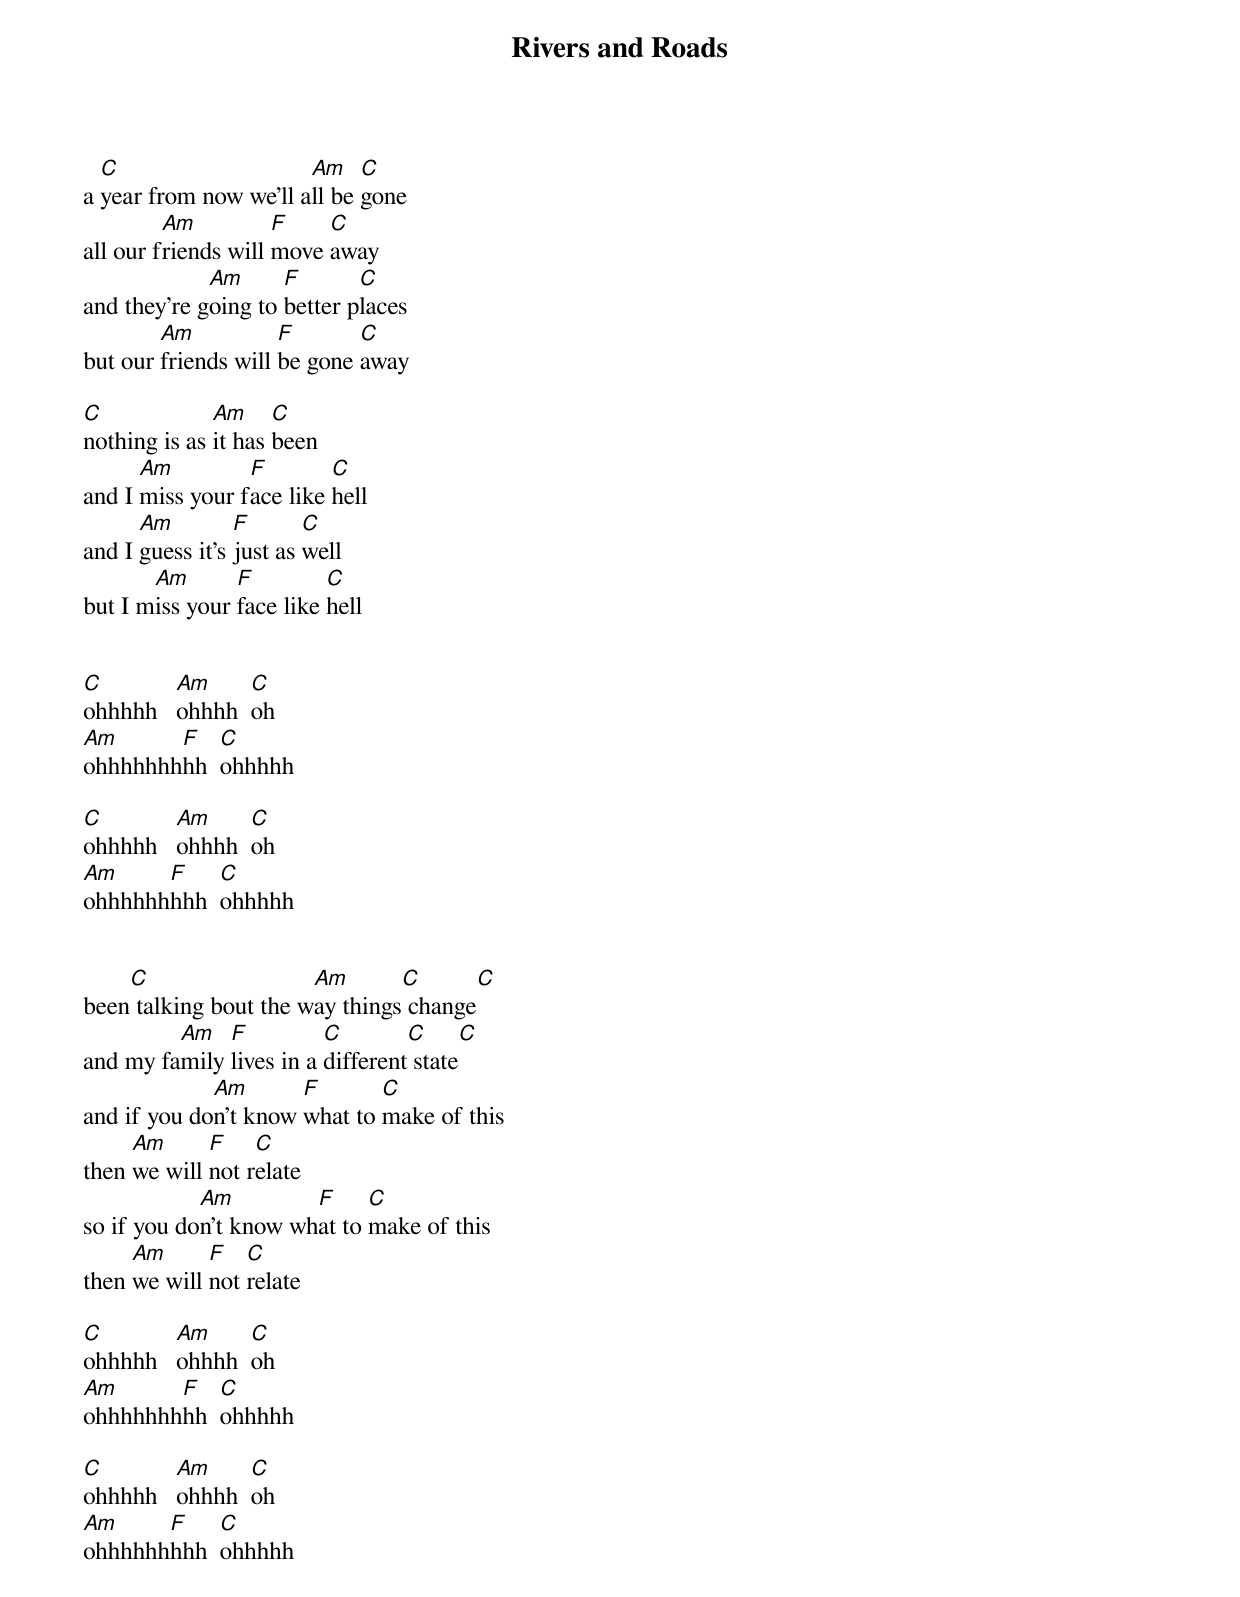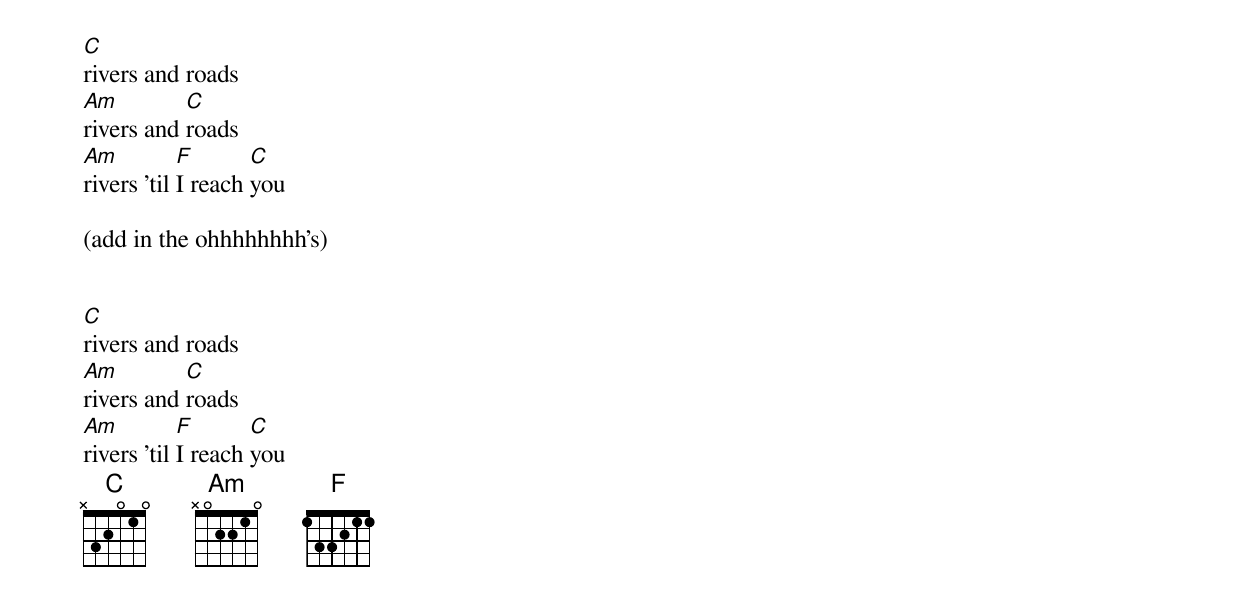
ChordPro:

{title: Rivers and Roads}
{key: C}
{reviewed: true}

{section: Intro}



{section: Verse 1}
a [C]year from now we'll a[Am]ll be [C]gone
all our f[Am]riends will [F]move [C]away
and they're g[Am]oing to [F]better p[C]laces
but our [Am]friends will [F]be gone [C]away

[C]nothing is as [Am]it has [C]been
and I [Am]miss your f[F]ace like [C]hell
and I [Am]guess it's [F]just as [C]well
but I m[Am]iss your [F]face like [C]hell


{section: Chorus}
[C]ohhhhh   [Am]ohhhh  [C]oh
[Am]ohhhhhhh[F]hh  [C]ohhhhh

[C]ohhhhh   [Am]ohhhh  [C]oh
[Am]ohhhhhh[F]hhh  [C]ohhhhh


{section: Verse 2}
been[C] talking bout the w[Am]ay things[C] change[C]
and my fa[Am]mily [F]lives in a [C]different[C] state[C]
and if you do[Am]n't know [F]what to [C]make of this
then [Am]we will [F]not r[C]elate
so if you do[Am]n't know wh[F]at to [C]make of this
then [Am]we will [F]not [C]relate

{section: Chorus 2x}
[C]ohhhhh   [Am]ohhhh  [C]oh
[Am]ohhhhhhh[F]hh  [C]ohhhhh

[C]ohhhhh   [Am]ohhhh  [C]oh
[Am]ohhhhhh[F]hhh  [C]ohhhhh

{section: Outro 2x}

[C]rivers and roads
[Am]rivers and [C]roads
[Am]rivers 'til [F]I reach [C]you

(add in the ohhhhhhhh's)

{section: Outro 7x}

[C]rivers and roads
[Am]rivers and [C]roads
[Am]rivers 'til [F]I reach [C]you
